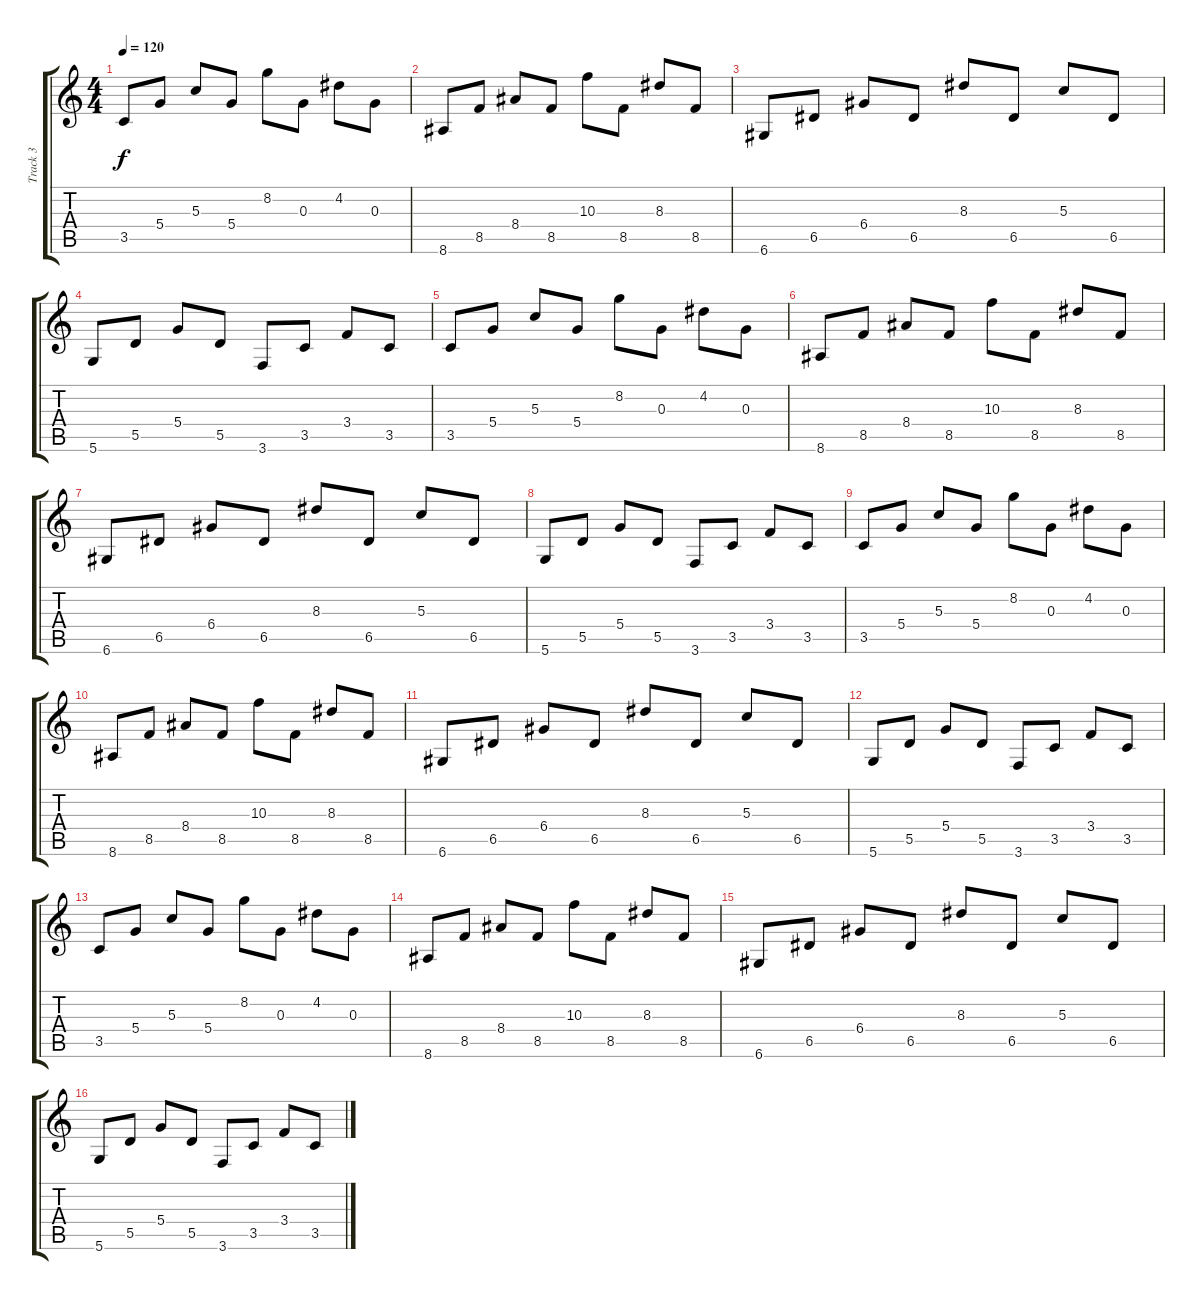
\track ("Track 3" "Track 3") {instrument acousticguitarsteel}
\staff {score tabs}
\tuning (E4 B3 G3 D3 A2 D2) {hide}
\ts (4 4)
\tempo 120
\clef g2
\ks c
3.5.8{dy f instrument electricgrandpiano} 5.4.8 5.3.8 5.4.8 8.2.8 0.3.8 4.2.8 0.3.8 |
8.6.8{instrument electricgrandpiano} 8.5.8 8.4.8 8.5.8 10.3.8 8.5.8 8.3.8 8.5.8 |
6.6.8 6.5.8 6.4.8 6.5.8 8.3.8 6.5.8 5.3.8 6.5.8 |
5.6.8 5.5.8 5.4.8 5.5.8 3.6.8 3.5.8 3.4.8 3.5.8 |
3.5.8{instrument electricgrandpiano} 5.4.8 5.3.8 5.4.8 8.2.8 0.3.8 4.2.8 0.3.8 |
8.6.8{instrument electricgrandpiano} 8.5.8 8.4.8 8.5.8 10.3.8 8.5.8 8.3.8 8.5.8 |
6.6.8 6.5.8 6.4.8 6.5.8 8.3.8 6.5.8 5.3.8 6.5.8 |
5.6.8 5.5.8 5.4.8 5.5.8 3.6.8 3.5.8 3.4.8 3.5.8 |
3.5.8{volume 7 instrument electricgrandpiano} 5.4.8 5.3.8 5.4.8 8.2.8 0.3.8 4.2.8 0.3.8 |
8.6.8{instrument electricgrandpiano} 8.5.8 8.4.8 8.5.8 10.3.8 8.5.8 8.3.8 8.5.8 |
6.6.8 6.5.8 6.4.8 6.5.8 8.3.8 6.5.8 5.3.8 6.5.8 |
5.6.8 5.5.8 5.4.8 5.5.8 3.6.8 3.5.8 3.4.8 3.5.8 |
3.5.8{volume 7 instrument electricgrandpiano} 5.4.8 5.3.8 5.4.8 8.2.8 0.3.8 4.2.8 0.3.8 |
8.6.8{instrument electricgrandpiano} 8.5.8 8.4.8 8.5.8 10.3.8 8.5.8 8.3.8 8.5.8 |
6.6.8 6.5.8 6.4.8 6.5.8 8.3.8 6.5.8 5.3.8 6.5.8 |
5.6.8 5.5.8 5.4.8 5.5.8 3.6.8 3.5.8 3.4.8 3.5.8
